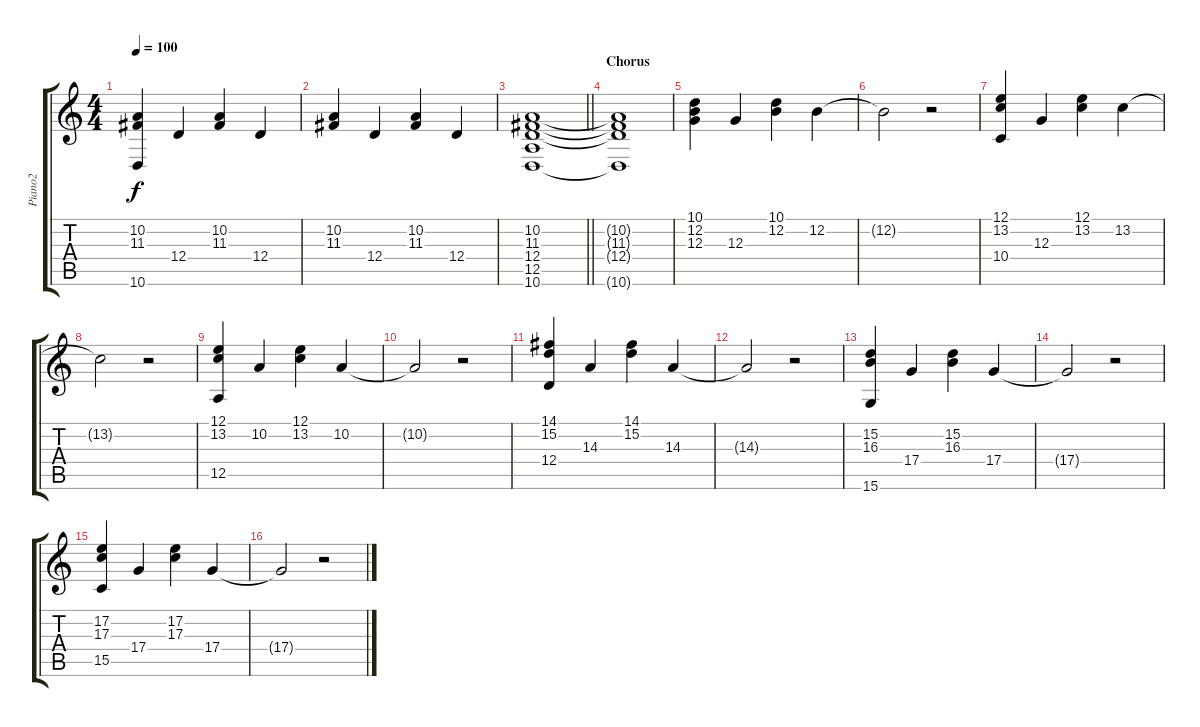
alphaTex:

\track ("Piano2" "Piano2") {instrument acousticgrandpiano}
\staff {score tabs}
\tuning (E4 B3 G3 D3 A2 E2) {hide}
\ts (4 4)
\tempo 100
\clef g2
\ks c
(10.2 11.3 10.6).4{dy f} 12.4.4 (10.2 11.3).4 12.4.4 |
(10.2 11.3).4 12.4.4 (10.2 11.3).4 12.4.4 |
\barLineRight lightlight
(10.2 11.3 12.4 12.5 10.6).1 |
\section ("" "Chorus")
(10.2{t} 11.3{t} 12.4{t} 10.6{t}).1 |
(10.1 12.2 12.3).4 12.3.4 (10.1 12.2).4 12.2.4 |
12.2{t}.2 r.2 |
(12.1 13.2 10.4).4 12.3.4 (12.1 13.2).4 13.2.4 |
13.2{t}.2 r.2 |
(12.1 13.2 12.5).4 10.2.4 (12.1 13.2).4 10.2.4 |
10.2{t}.2 r.2 |
(14.1 15.2 12.4).4 14.3.4 (14.1 15.2).4 14.3.4 |
14.3{t}.2 r.2 |
(15.2 16.3 15.6).4 17.4.4 (15.2 16.3).4 17.4.4 |
17.4{t}.2 r.2 |
(17.2 17.3 15.5).4 17.4.4 (17.2 17.3).4 17.4.4 |
17.4{t}.2 r.2
